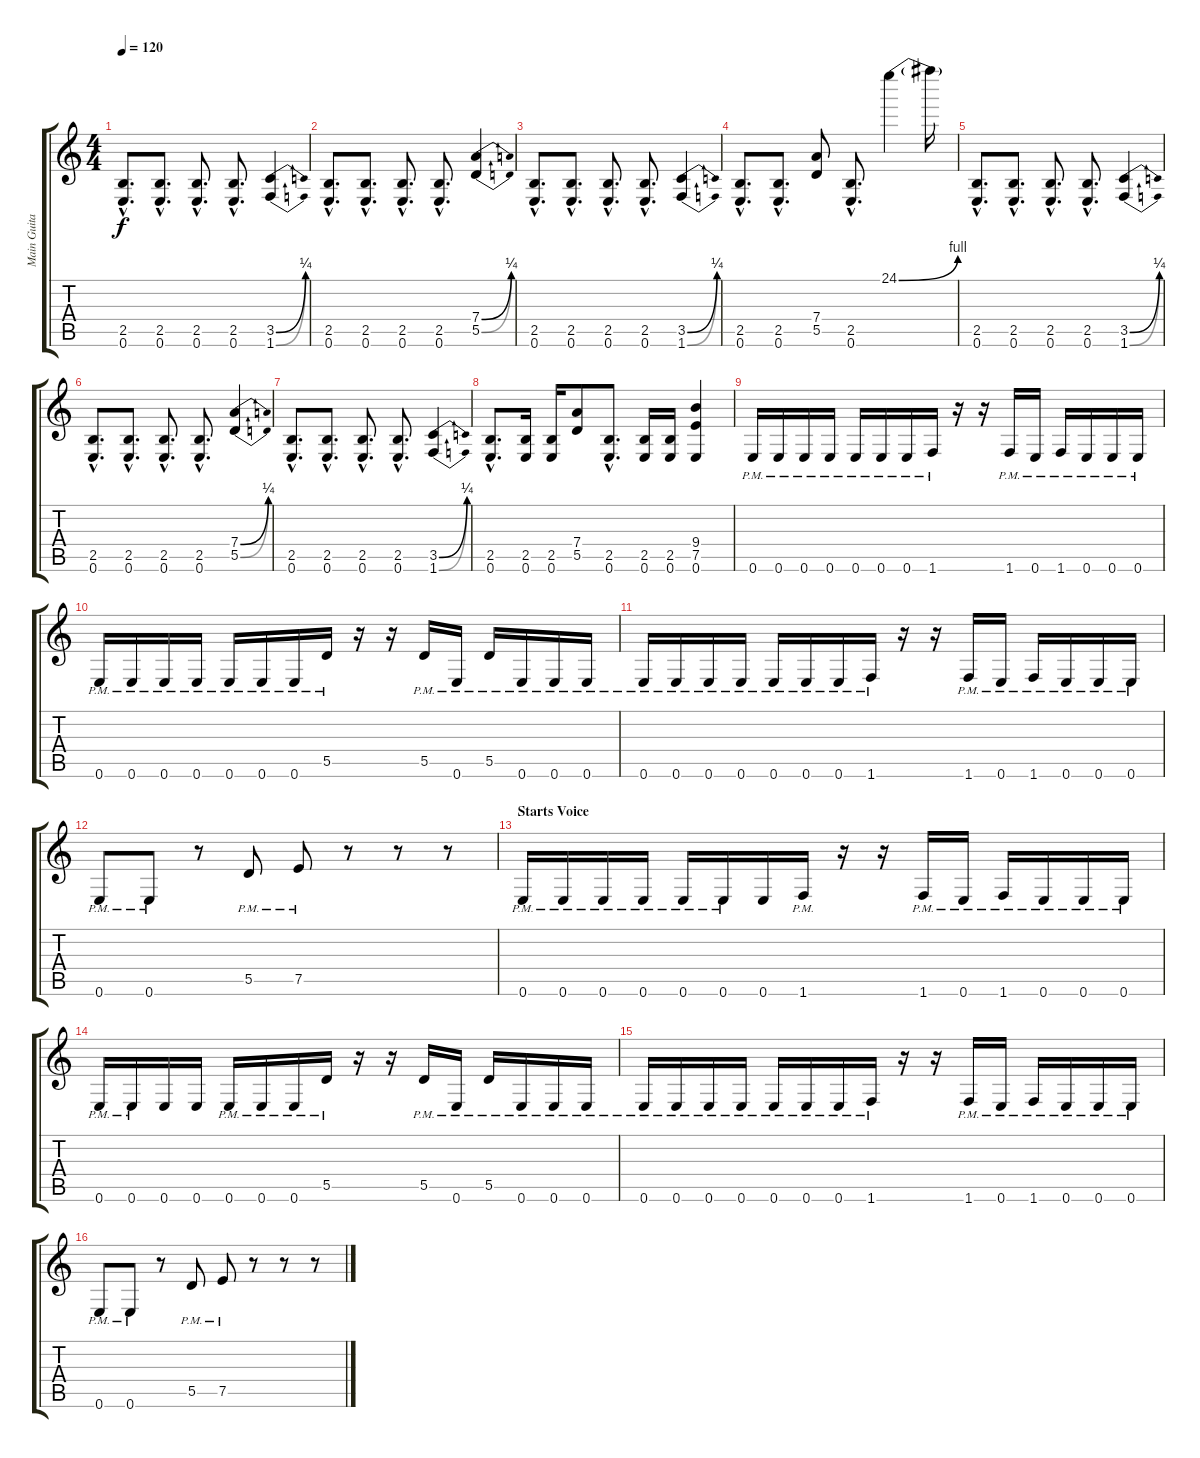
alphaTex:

\track ("Main Guitar" "Main Guita") {instrument distortionguitar}
\staff {score tabs}
\tuning (E4 B3 G3 D3 A2 E2) {hide}
\ts (4 4)
\tempo 120
\clef g2
\ks c
(2.5{hac} 0.6{hac}).8{d dy f volume 12 instrument distortionguitar} (2.5{hac} 0.6{hac}).8{d} (2.5{hac} 0.6{hac}).8{d} (2.5{hac} 0.6{hac}).8{d} (3.5{be (bend 0 0 60 1)} 1.6{be (bend 0 0 60 1)}).4 |
(2.5{hac} 0.6{hac}).8{d} (2.5{hac} 0.6{hac}).8{d} (2.5{hac} 0.6{hac}).8{d} (2.5{hac} 0.6{hac}).8{d} (7.4{be (bend 0 0 60 1)} 5.5{be (bend 0 0 60 1)}).4 |
(2.5{hac} 0.6{hac}).8{d} (2.5{hac} 0.6{hac}).8{d} (2.5{hac} 0.6{hac}).8{d} (2.5{hac} 0.6{hac}).8{d} (3.5{be (bend 0 0 60 1)} 1.6{be (bend 0 0 60 1)}).4 |
(2.5{hac} 0.6{hac}).8{d} (2.5{hac} 0.6{hac}).8{d} (7.4 5.5).8 (2.5{hac} 0.6{hac}).8{d} 24.1{be (bend 0 0 60 4)}.4 24.1{t}.16 |
(2.5{hac} 0.6{hac}).8{d volume 16 balance 0} (2.5{hac} 0.6{hac}).8{d} (2.5{hac} 0.6{hac}).8{d} (2.5{hac} 0.6{hac}).8{d} (3.5{be (bend 0 0 60 1)} 1.6{be (bend 0 0 60 1)}).4 |
(2.5{hac} 0.6{hac}).8{d} (2.5{hac} 0.6{hac}).8{d} (2.5{hac} 0.6{hac}).8{d} (2.5{hac} 0.6{hac}).8{d} (7.4{be (bend 0 0 60 1)} 5.5{be (bend 0 0 60 1)}).4 |
(2.5{hac} 0.6{hac}).8{d} (2.5{hac} 0.6{hac}).8{d} (2.5{hac} 0.6{hac}).8{d} (2.5{hac} 0.6{hac}).8{d} (3.5{be (bend 0 0 60 1)} 1.6{be (bend 0 0 60 1)}).4 |
(2.5{hac} 0.6{hac}).8{d} (2.5 0.6).16 (2.5 0.6).16 (7.4 5.5).8 (2.5{hac} 0.6{hac}).8{d} (2.5 0.6).16 (2.5 0.6).16 (9.4 7.5 0.6).4 |
0.6{pm}.16{volume 9 balance 8} 0.6{pm}.16 0.6{pm}.16 0.6{pm}.16 0.6{pm}.16 0.6{pm}.16 0.6{pm}.16 1.6{pm}.16 r.16 r.16 1.6{pm}.16 0.6{pm}.16 1.6{pm}.16 0.6{pm}.16 0.6{pm}.16 0.6{pm}.16 |
0.6{pm}.16 0.6{pm}.16 0.6{pm}.16 0.6{pm}.16 0.6{pm}.16 0.6{pm}.16 0.6{pm}.16 5.5{pm}.16 r.16 r.16 5.5{pm}.16 0.6{pm}.16 5.5{pm}.16 0.6{pm}.16 0.6{pm}.16 0.6{pm}.16 |
0.6{pm}.16 0.6{pm}.16 0.6{pm}.16 0.6{pm}.16 0.6{pm}.16 0.6{pm}.16 0.6{pm}.16 1.6{pm}.16 r.16 r.16 1.6{pm}.16 0.6{pm}.16 1.6{pm}.16 0.6{pm}.16 0.6{pm}.16 0.6{pm}.16 |
0.6{pm}.8 0.6{pm}.8 r.8 5.5{pm}.8 7.5{pm}.8 r.8 r.8 r.8 |
\section ("" "Starts Voice")
0.6{pm}.16 0.6{pm}.16 0.6{pm}.16 0.6{pm}.16 0.6{pm}.16 0.6{pm}.16 0.6.16 1.6{pm}.16 r.16 r.16 1.6{pm}.16 0.6{pm}.16 1.6{pm}.16 0.6{pm}.16 0.6{pm}.16 0.6{pm}.16 |
0.6{pm}.16 0.6{pm}.16 0.6.16 0.6.16 0.6{pm}.16 0.6{pm}.16 0.6{pm}.16 5.5{pm}.16 r.16 r.16 5.5{pm}.16 0.6{pm}.16 5.5{pm}.16 0.6{pm}.16 0.6{pm}.16 0.6{pm}.16 |
0.6{pm}.16 0.6{pm}.16 0.6{pm}.16 0.6{pm}.16 0.6{pm}.16 0.6{pm}.16 0.6{pm}.16 1.6{pm}.16 r.16 r.16 1.6{pm}.16 0.6{pm}.16 1.6{pm}.16 0.6{pm}.16 0.6{pm}.16 0.6{pm}.16 |
0.6{pm}.8 0.6{pm}.8 r.8 5.5{pm}.8 7.5{pm}.8 r.8 r.8 r.8
